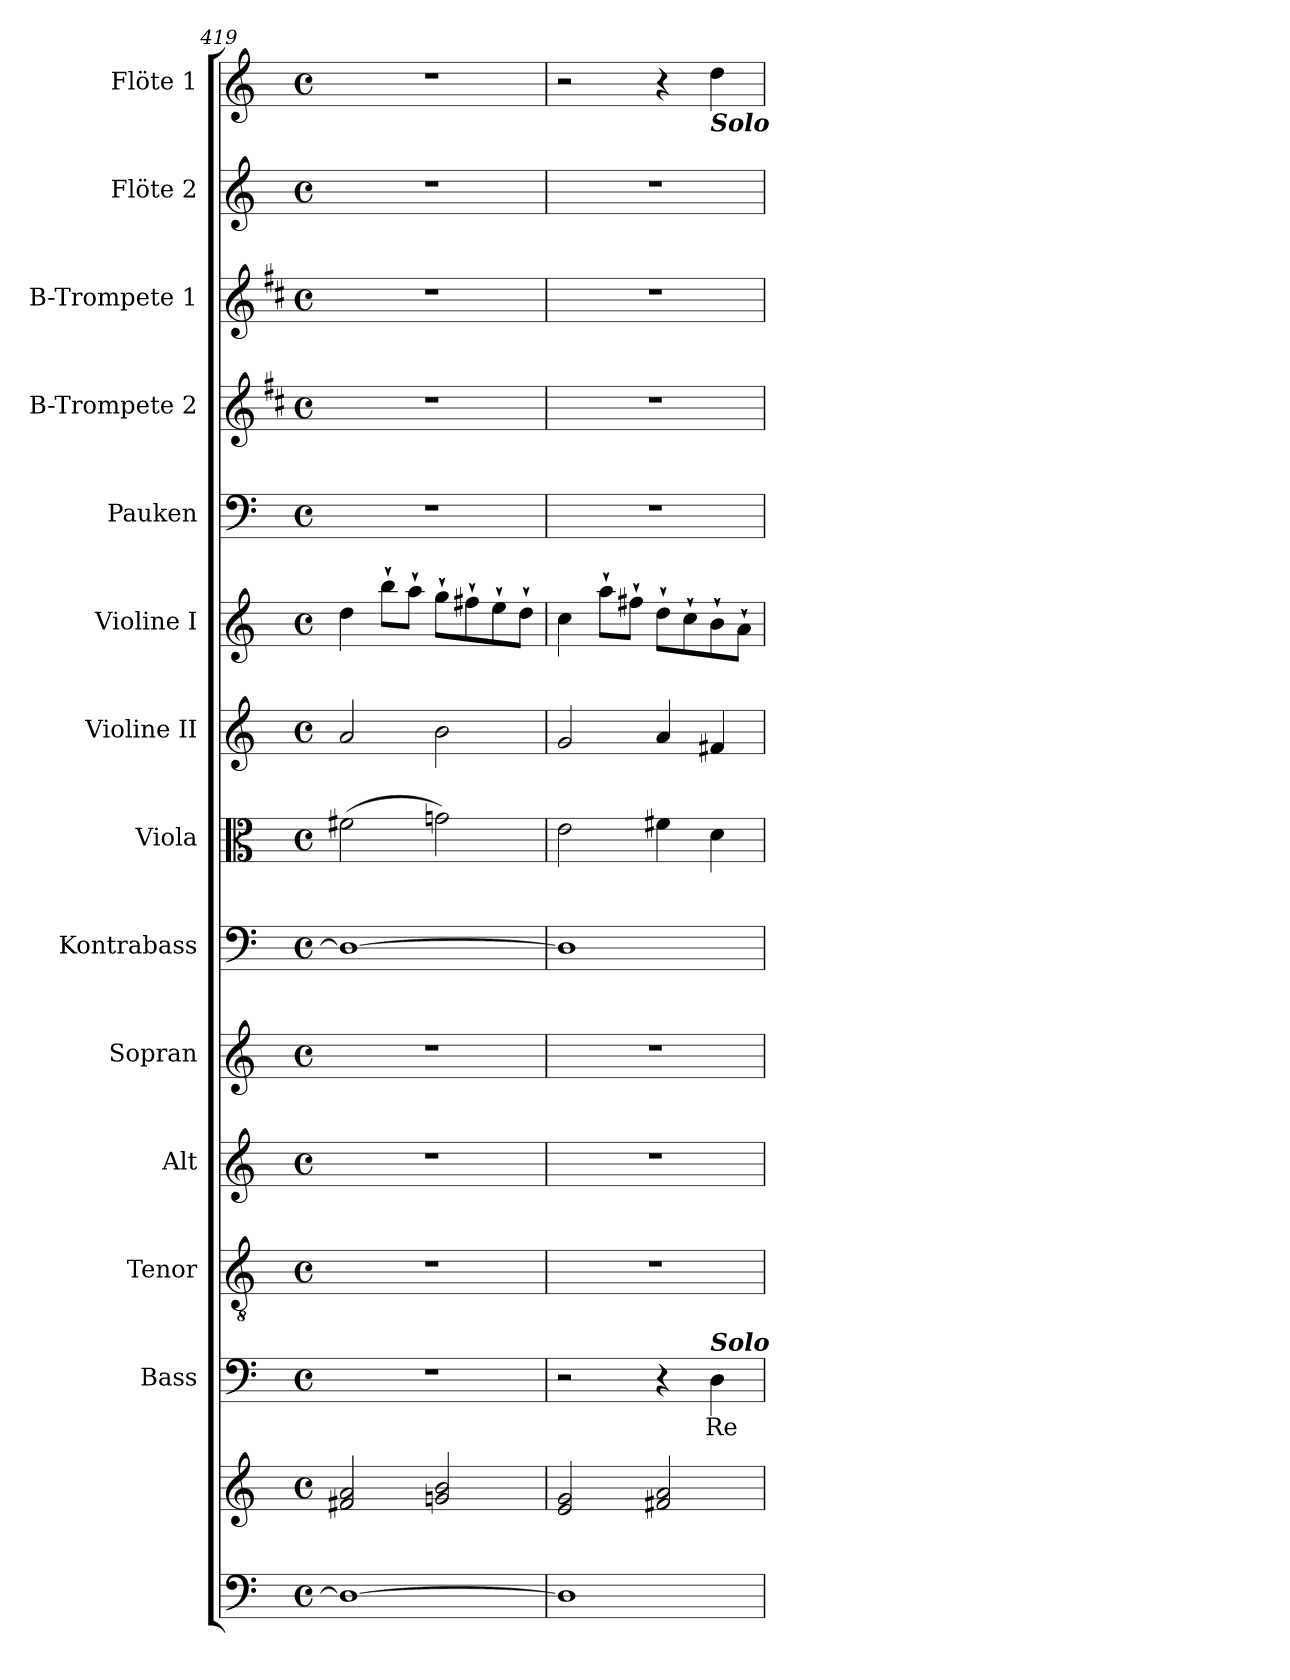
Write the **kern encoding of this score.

**kern	**kern	**kern	**text	**kern	**kern	**kern	**kern	**kern	**kern	**kern	**kern	**kern	**kern	**kern	**kern
*part14	*part14	*part13	*part13	*part12	*part11	*part10	*part9	*part8	*part7	*part6	*part5	*part4	*part3	*part2	*part1
*staff15	*staff14	*staff13	*staff13	*staff12	*staff11	*staff10	*staff9	*staff8	*staff7	*staff6	*staff5	*staff4	*staff3	*staff2	*staff1
*	*	*I"Bass	*	*I"Tenor	*I"Alt	*I"Sopran	*I"Kontrabass	*I"Viola	*I"Violine II	*I"Violine I	*I"Pauken	*I"B-Trompete 2	*I"B-Trompete 1	*I"Flöte 2	*I"Flöte 1
*	*	*I'B.	*	*I'T.	*I'A.	*I'S.	*I'Kb.	*I'Vla.	*I'Vl. II	*I'Vl. I	*I'Pk.	*I'B Trp. 2	*I'B Trp. 1	*I'Fl. 2	*I'Fl. 1
*clefF4	*clefG2	*clefF4	*	*clefGv2	*clefG2	*clefG2	*clefF4	*clefC3	*clefG2	*clefG2	*clefF4	*clefG2	*clefG2	*clefG2	*clefG2
*	*	*	*	*	*	*	*ITrd7c12	*	*	*	*	*ITrd1c2	*ITrd1c2	*	*
*k[]	*k[]	*k[]	*	*k[]	*k[]	*k[]	*k[]	*k[]	*k[]	*k[]	*k[]	*k[]	*k[]	*k[]	*k[]
*C:	*C:	*C:	*	*C:	*C:	*C:	*C:	*C:	*C:	*C:	*C:	*C:	*C:	*C:	*C:
*M4/4	*M4/4	*M4/4	*	*M4/4	*M4/4	*M4/4	*M4/4	*M4/4	*M4/4	*M4/4	*M4/4	*M4/4	*M4/4	*M4/4	*M4/4
*met(c)	*met(c)	*met(c)	*	*met(c)	*met(c)	*met(c)	*met(c)	*met(c)	*met(c)	*met(c)	*met(c)	*met(c)	*met(c)	*met(c)	*met(c)
=419	=419	=419	=419	=419	=419	=419	=419	=419	=419	=419	=419	=419	=419	=419	=419
1D_	2f#X/ 2a/	1r	.	1r	1r	1r	1DD_	(>2f#X\	2a/	4dd\	1r	1r	1r	1r	1r
.	.	.	.	.	.	.	.	.	.	8bb`>\L	.	.	.	.	.
.	.	.	.	.	.	.	.	.	.	8aa`>\J	.	.	.	.	.
.	2gn/ 2b/	.	.	.	.	.	.	2gn\)	2b\	8gg`>\L	.	.	.	.	.
.	.	.	.	.	.	.	.	.	.	8ff#X`>\	.	.	.	.	.
.	.	.	.	.	.	.	.	.	.	8ee`>\	.	.	.	.	.
.	.	.	.	.	.	.	.	.	.	8dd`>\J	.	.	.	.	.
=420	=420	=420	=420	=420	=420	=420	=420	=420	=420	=420	=420	=420	=420	=420	=420
1D]	2e/ 2g/	2r	.	1r	1r	1r	1DD]	2e\	2g/	4cc\	1r	1r	1r	1r	2r
.	.	.	.	.	.	.	.	.	.	8aa`>\L	.	.	.	.	.
.	.	.	.	.	.	.	.	.	.	8ff#X`>\J	.	.	.	.	.
.	2f#X/ 2a/	4r	.	.	.	.	.	4f#X\	4a/	8dd`>\L	.	.	.	.	4r
.	.	.	.	.	.	.	.	.	.	8cc`>\	.	.	.	.	.
!	!	!	!	!	!	!	!	!	!	!	!	!	!	!	!LO:TX:b:Bi:t=Solo
!	!	!LO:TX:a:Bi:t=Solo	!	!	!	!	!	!	!	!	!	!	!	!	!
!	!	!	!LO:LY:b	!	!	!	!	!	!	!	!	!	!	!	!
.	.	4D\	Re-	.	.	.	.	4d\	4f#X/	8b`>\	.	.	.	.	4dd\
.	.	.	.	.	.	.	.	.	.	8a`>\J	.	.	.	.	.
=	=	=	=	=	=	=	=	=	=	=	=	=	=	=	=
*-	*-	*-	*-	*-	*-	*-	*-	*-	*-	*-	*-	*-	*-	*-	*-
